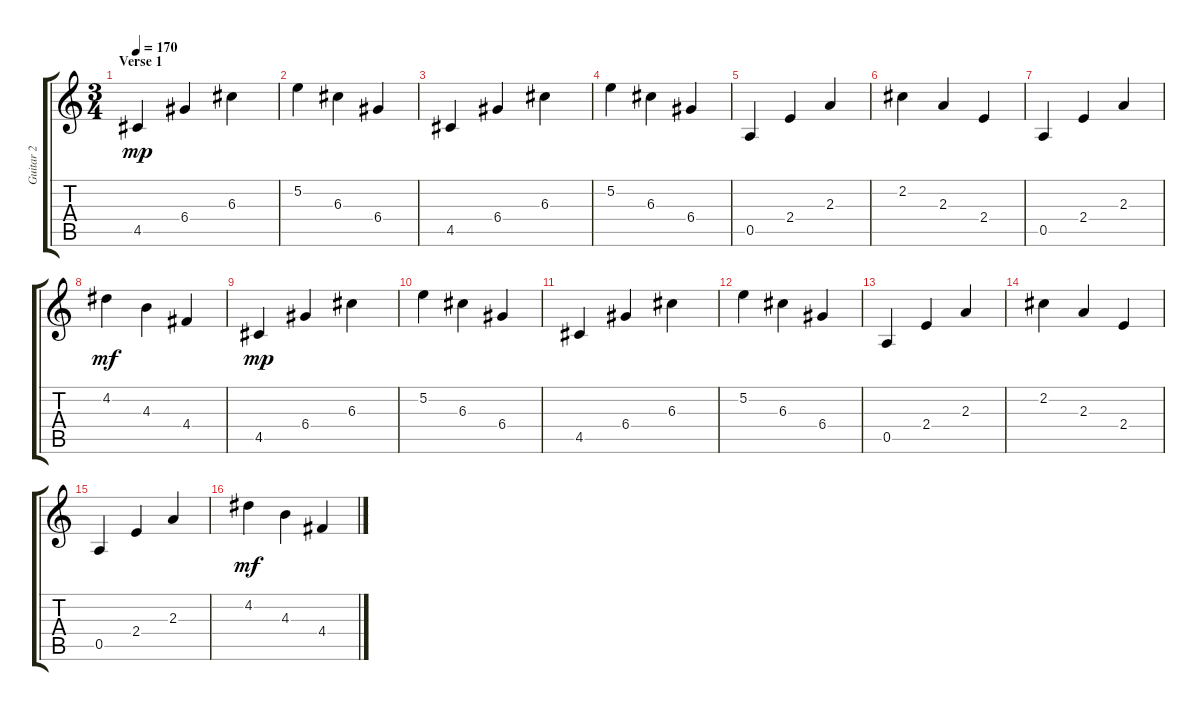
\track ("Guitar 2" "Guitar 2") {instrument electricguitarclean}
\staff {score tabs}
\tuning (E4 B3 G3 D3 A2 E2) {hide}
\ts (3 4)
\section ("" "Verse 1")
\tempo 170
\clef g2
\ks c
4.5.4{dy mp} 6.4.4 6.3.4 |
5.2.4 6.3.4 6.4.4 |
4.5.4 6.4.4 6.3.4 |
5.2.4 6.3.4 6.4.4 |
0.5.4 2.4.4 2.3.4 |
2.2.4 2.3.4 2.4.4 |
0.5.4 2.4.4 2.3.4 |
4.2.4{dy mf} 4.3.4 4.4.4 |
4.5.4{dy mp} 6.4.4 6.3.4 |
5.2.4 6.3.4 6.4.4 |
4.5.4 6.4.4 6.3.4 |
5.2.4 6.3.4 6.4.4 |
0.5.4 2.4.4 2.3.4 |
2.2.4 2.3.4 2.4.4 |
0.5.4 2.4.4 2.3.4 |
4.2.4{dy mf} 4.3.4 4.4.4
